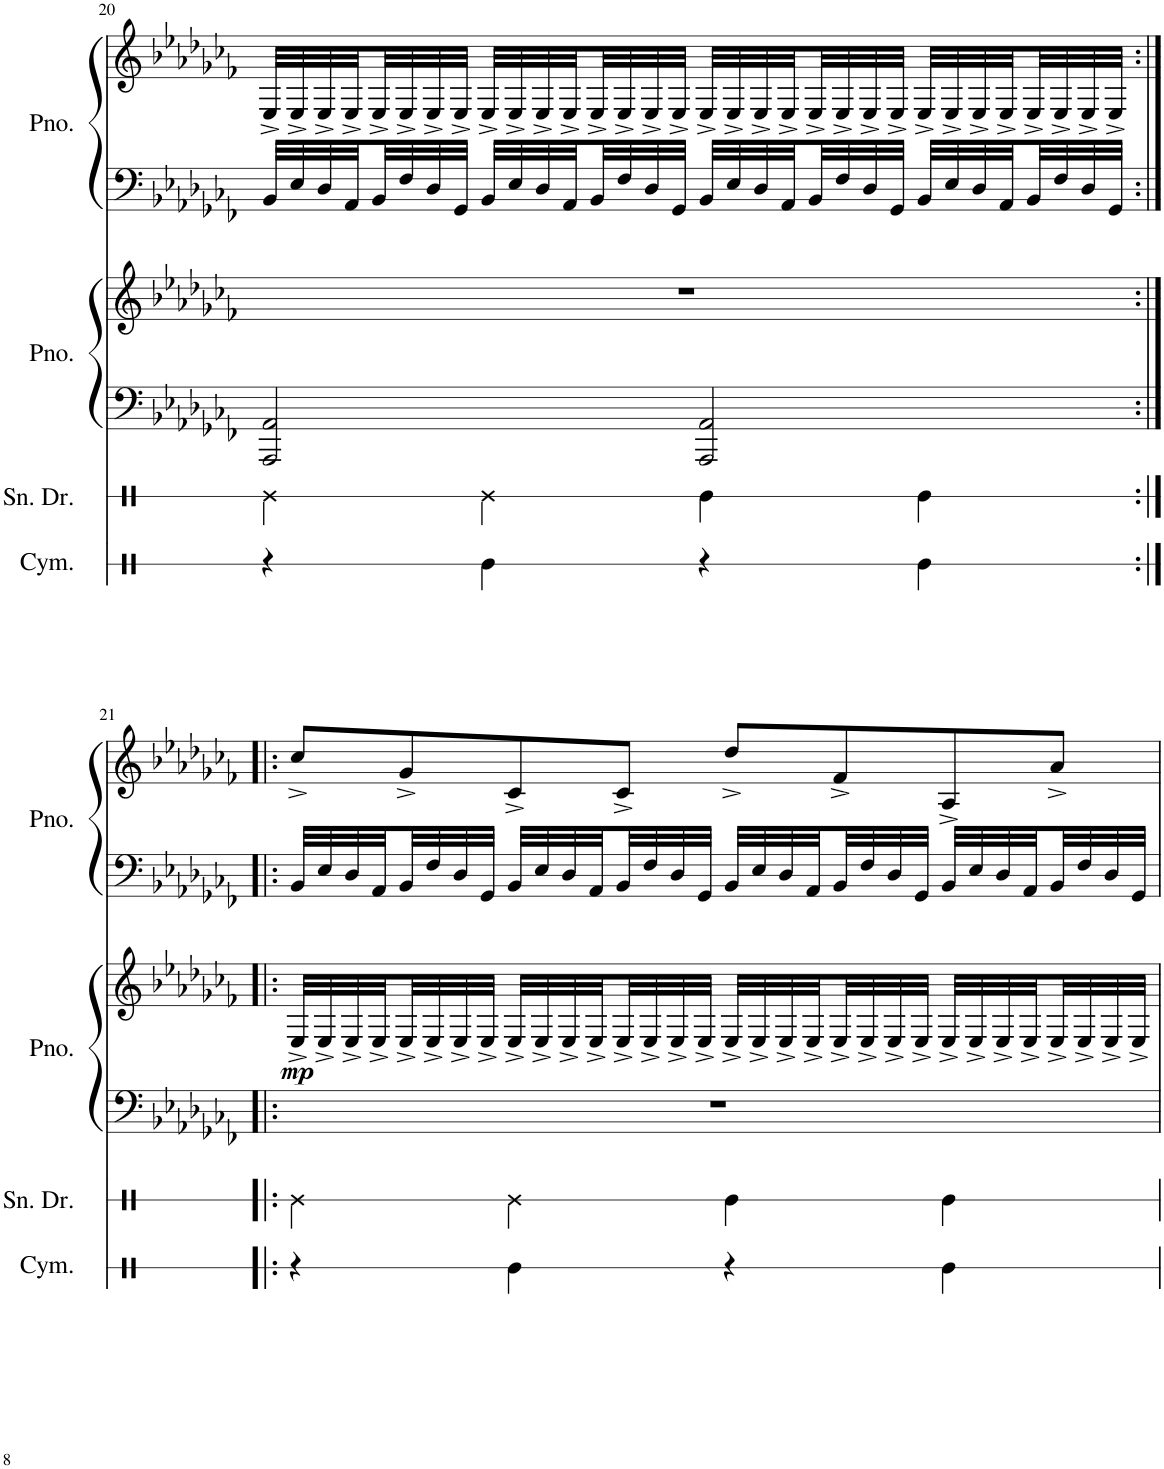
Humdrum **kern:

**kern	**kern	**kern	**kern	**dynam	**kern	**kern
*part4	*part3	*part2	*part2	*part2	*part1	*part1
*staff6	*staff5	*staff4	*staff3	*staff3/4	*staff2	*staff1
*I"Cymbal	*I"Snare Drum	*I"Piano	*	*	*I"Piano	*
*I'Cym.	*I'Sn. Dr.	*I'Pno.	*	*	*I'Pno.	*
!!LO:PB:g=z
*clefX	*clefX	*clefF4	*clefG2	*	*clefF4	*clefG2
*k[]	*k[]	*k[b-e-a-d-g-c-f-]	*k[b-e-a-d-g-c-f-]	*	*k[b-e-a-d-g-c-f-]	*k[b-e-a-d-g-c-f-]
*M4/4	*M4/4	*M4/4	*M4/4	*	*M4/4	*M4/4
=20	=20	=20	=20	=20	=20	=20
4r	4Re\	2AAA-/ 2AA-/	1r	.	32BB-/LLL	32E-^/LLL
.	.	.	.	.	32E-/	32E-^/
.	.	.	.	.	32D-/	32E-^/
.	.	.	.	.	32AA-/	32E-^/
.	.	.	.	.	32BB-/	32E-^/
.	.	.	.	.	32F-/	32E-^/
.	.	.	.	.	32D-/	32E-^/
.	.	.	.	.	32GG-/JJJ	32E-^/JJJ
4Re\	4Re\	.	.	.	32BB-/LLL	32E-^/LLL
.	.	.	.	.	32E-/	32E-^/
.	.	.	.	.	32D-/	32E-^/
.	.	.	.	.	32AA-/	32E-^/
.	.	.	.	.	32BB-/	32E-^/
.	.	.	.	.	32F-/	32E-^/
.	.	.	.	.	32D-/	32E-^/
.	.	.	.	.	32GG-/JJJ	32E-^/JJJ
4r	4Re\	2AAA-/ 2AA-/	.	.	32BB-/LLL	32E-^/LLL
.	.	.	.	.	32E-/	32E-^/
.	.	.	.	.	32D-/	32E-^/
.	.	.	.	.	32AA-/	32E-^/
.	.	.	.	.	32BB-/	32E-^/
.	.	.	.	.	32F-/	32E-^/
.	.	.	.	.	32D-/	32E-^/
.	.	.	.	.	32GG-/JJJ	32E-^/JJJ
4Re\	4Re\	.	.	.	32BB-/LLL	32E-^/LLL
.	.	.	.	.	32E-/	32E-^/
.	.	.	.	.	32D-/	32E-^/
.	.	.	.	.	32AA-/	32E-^/
.	.	.	.	.	32BB-/	32E-^/
.	.	.	.	.	32F-/	32E-^/
.	.	.	.	.	32D-/	32E-^/
.	.	.	.	.	32GG-/JJJ	32E-^/JJJ
!!LO:LB:g=z
=21:|!|:	=21:|!|:	=21:|!|:	=21:|!|:	=21:|!|:	=21:|!|:	=21:|!|:
!	!	!	!	!LO:DY:b	!	!
4r	4Re\	1r	32E-^/LLL	mp	32BB-/LLL	8cc-^/L
.	.	.	32E-^/	.	32E-/	.
.	.	.	32E-^/	.	32D-/	.
.	.	.	32E-^/	.	32AA-/	.
.	.	.	32E-^/	.	32BB-/	8g-^/
.	.	.	32E-^/	.	32F-/	.
.	.	.	32E-^/	.	32D-/	.
.	.	.	32E-^/JJJ	.	32GG-/JJJ	.
4Re\	4Re\	.	32E-^/LLL	.	32BB-/LLL	8c-^/
.	.	.	32E-^/	.	32E-/	.
.	.	.	32E-^/	.	32D-/	.
.	.	.	32E-^/	.	32AA-/	.
.	.	.	32E-^/	.	32BB-/	8c-^/J
.	.	.	32E-^/	.	32F-/	.
.	.	.	32E-^/	.	32D-/	.
.	.	.	32E-^/JJJ	.	32GG-/JJJ	.
4r	4Re\	.	32E-^/LLL	.	32BB-/LLL	8dd-^/L
.	.	.	32E-^/	.	32E-/	.
.	.	.	32E-^/	.	32D-/	.
.	.	.	32E-^/	.	32AA-/	.
.	.	.	32E-^/	.	32BB-/	8f-^/
.	.	.	32E-^/	.	32F-/	.
.	.	.	32E-^/	.	32D-/	.
.	.	.	32E-^/JJJ	.	32GG-/JJJ	.
4Re\	4Re\	.	32E-^/LLL	.	32BB-/LLL	8A-^/
.	.	.	32E-^/	.	32E-/	.
.	.	.	32E-^/	.	32D-/	.
.	.	.	32E-^/	.	32AA-/	.
.	.	.	32E-^/	.	32BB-/	8a-^/J
.	.	.	32E-^/	.	32F-/	.
.	.	.	32E-^/	.	32D-/	.
.	.	.	32E-^/JJJ	.	32GG-/JJJ	.
=	=	=	=	=	=	=
*-	*-	*-	*-	*-	*-	*-
